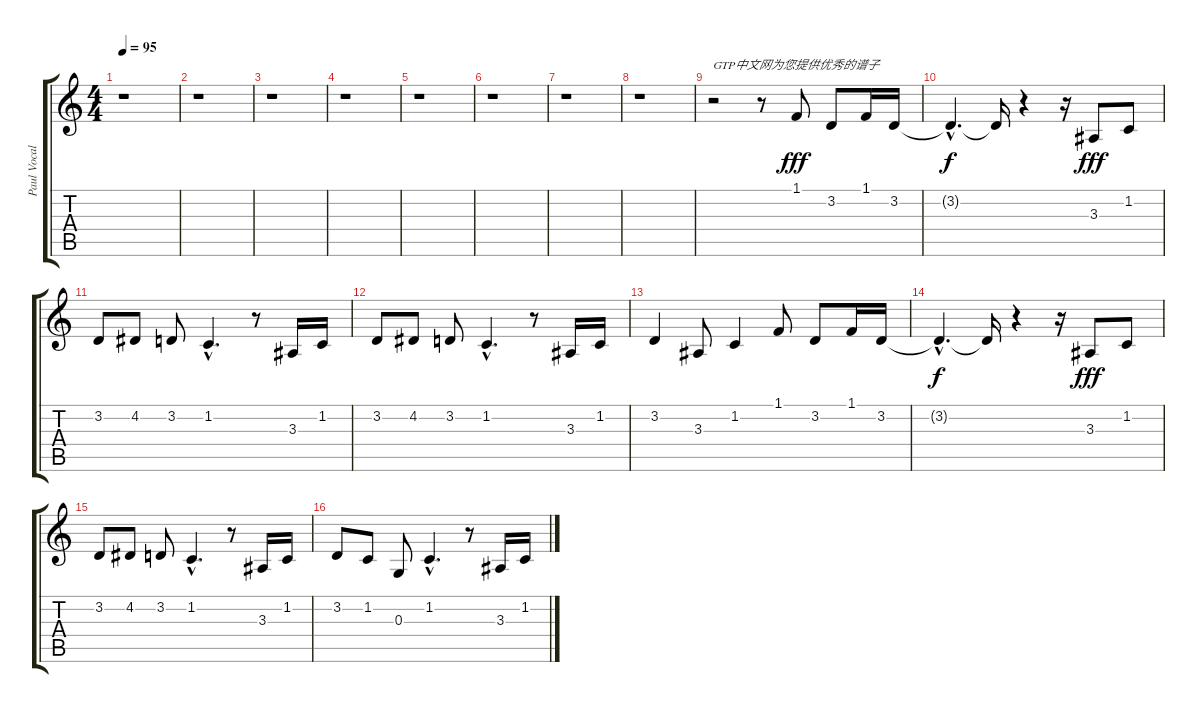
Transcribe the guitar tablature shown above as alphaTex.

\track ("Paul Vocals" "Paul Vocal") {instrument lead2sawtooth}
\staff {score tabs}
\tuning (E4 B3 G3 D3 A2 E2) {hide}
\ts (4 4)
\tempo 95
\clef g2
\ks c
r.1{dy fff instrument lead2sawtooth} |
r.1 |
r.1 |
r.1 |
r.1 |
r.1 |
r.1 |
r.1 |
r.2{txt "GTP中文网为您提供优秀的谱子"} r.8 1.1.8 3.2.8 1.1.16 3.2.16 |
3.2{hac t}.4{d dy f} 3.2{t}.16 r.4 r.16 3.3.8{dy fff} 1.2.8 |
3.2.8 4.2.8 3.2.8 1.2{hac}.4{d} r.8 3.3.16 1.2.16 |
3.2.8 4.2.8 3.2.8 1.2{hac}.4{d} r.8 3.3.16 1.2.16 |
3.2.4 3.3.8 1.2.4 1.1.8 3.2.8 1.1.16 3.2.16 |
3.2{hac t}.4{d dy f} 3.2{t}.16 r.4 r.16 3.3.8{dy fff} 1.2.8 |
3.2.8 4.2.8 3.2.8 1.2{hac}.4{d} r.8 3.3.16 1.2.16 |
3.2.8 1.2.8 0.3.8 1.2{hac}.4{d} r.8 3.3.16 1.2.16
